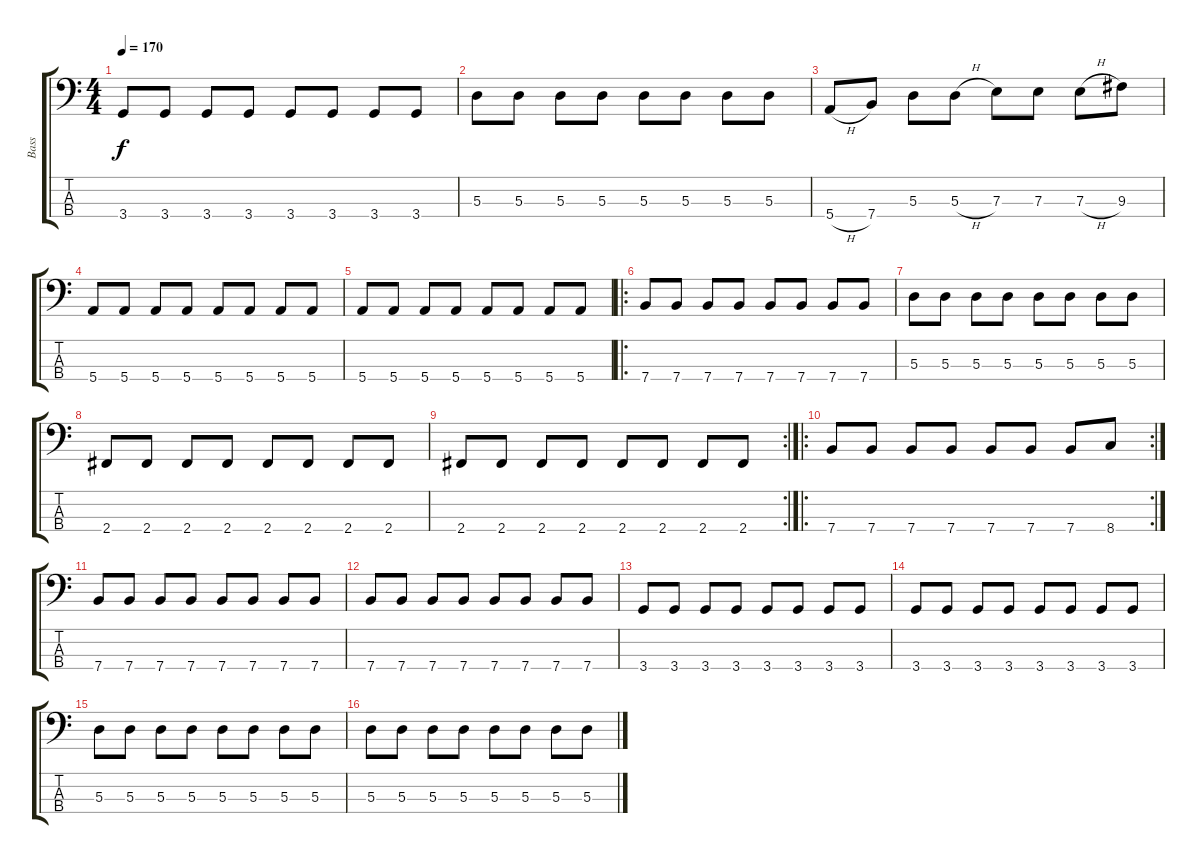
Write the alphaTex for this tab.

\track ("Bass" "Bass") {instrument electricbasspick}
\staff {score tabs}
\tuning (G2 D2 A1 E1) {hide}
\ts (4 4)
\tempo 170
\clef f4
\ks c
3.4.8{dy f} 3.4.8 3.4.8 3.4.8 3.4.8 3.4.8 3.4.8 3.4.8 |
5.3.8 5.3.8 5.3.8 5.3.8 5.3.8 5.3.8 5.3.8 5.3.8 |
5.4{h}.8 7.4.8 5.3.8 5.3{h}.8 7.3.8 7.3.8 7.3{h}.8 9.3.8 |
5.4.8 5.4.8 5.4.8 5.4.8 5.4.8 5.4.8 5.4.8 5.4.8 |
5.4.8 5.4.8 5.4.8 5.4.8 5.4.8 5.4.8 5.4.8 5.4.8 |
\ro
7.4.8 7.4.8 7.4.8 7.4.8 7.4.8 7.4.8 7.4.8 7.4.8 |
5.3.8 5.3.8 5.3.8 5.3.8 5.3.8 5.3.8 5.3.8 5.3.8 |
2.4.8 2.4.8 2.4.8 2.4.8 2.4.8 2.4.8 2.4.8 2.4.8 |
\rc 2
2.4.8 2.4.8 2.4.8 2.4.8 2.4.8 2.4.8 2.4.8 2.4.8 |
\ro
\rc 2
7.4.8 7.4.8 7.4.8 7.4.8 7.4.8 7.4.8 7.4.8 8.4.8 |
7.4.8 7.4.8 7.4.8 7.4.8 7.4.8 7.4.8 7.4.8 7.4.8 |
7.4.8 7.4.8 7.4.8 7.4.8 7.4.8 7.4.8 7.4.8 7.4.8 |
3.4.8 3.4.8 3.4.8 3.4.8 3.4.8 3.4.8 3.4.8 3.4.8 |
3.4.8 3.4.8 3.4.8 3.4.8 3.4.8 3.4.8 3.4.8 3.4.8 |
5.3.8 5.3.8 5.3.8 5.3.8 5.3.8 5.3.8 5.3.8 5.3.8 |
5.3.8 5.3.8 5.3.8 5.3.8 5.3.8 5.3.8 5.3.8 5.3.8
